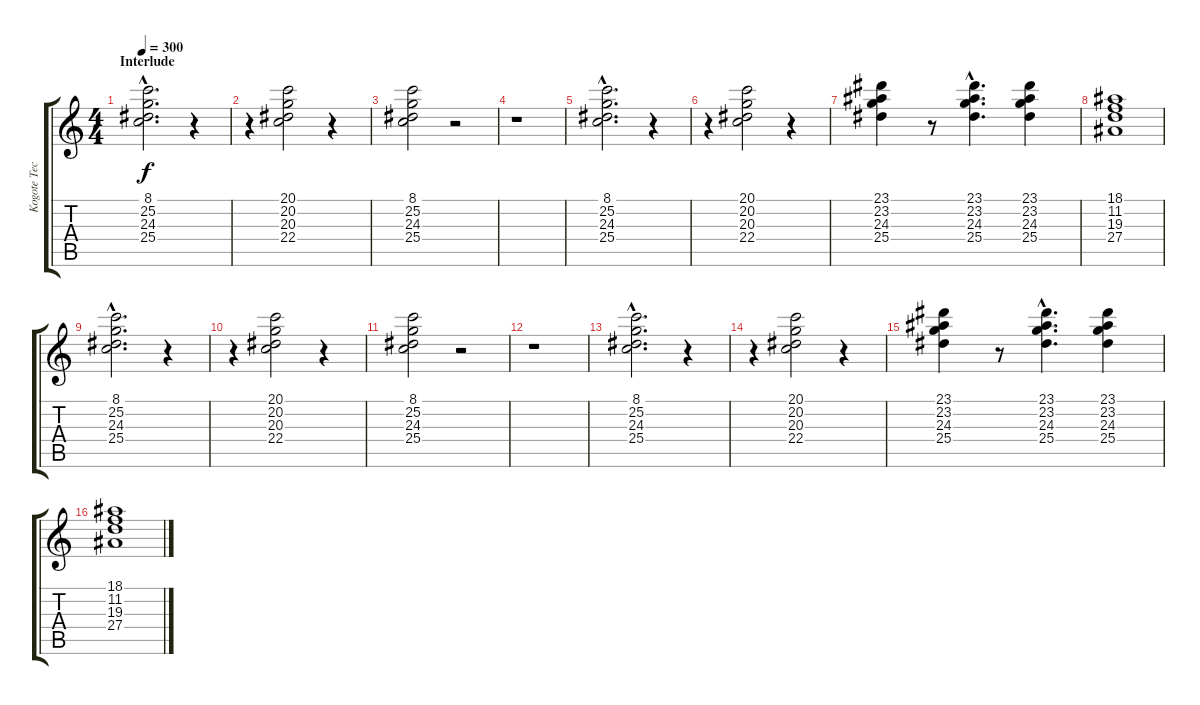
\track ("Kogote Teclado" "Kogote Tec") {instrument rockorgan}
\staff {score tabs}
\tuning (E4 B3 G3 D3 A2 E2) {hide}
\ts (4 4)
\section ("" "Interlude")
\tempo 300
\clef g2
\ks c
(8.1{hac} 25.2{hac} 24.3{hac} 25.4{hac}).2{d dy f} r.4 |
r.4 (20.1 20.2 20.3 22.4).2 r.4 |
(8.1 25.2 24.3 25.4).2 r.2 |
r.1 |
(8.1{hac} 25.2{hac} 24.3{hac} 25.4{hac}).2{d} r.4 |
r.4 (20.1 20.2 20.3 22.4).2 r.4 |
(23.1 23.2 24.3 25.4).4 r.8 (23.1{hac} 23.2{hac} 24.3{hac} 25.4{hac}).4{d} (23.1 23.2 24.3 25.4).4 |
(18.1 11.2 19.3 27.4).1 |
(8.1{hac} 25.2{hac} 24.3{hac} 25.4{hac}).2{d} r.4 |
r.4 (20.1 20.2 20.3 22.4).2 r.4 |
(8.1 25.2 24.3 25.4).2 r.2 |
r.1 |
(8.1{hac} 25.2{hac} 24.3{hac} 25.4{hac}).2{d} r.4 |
r.4 (20.1 20.2 20.3 22.4).2 r.4 |
(23.1 23.2 24.3 25.4).4 r.8 (23.1{hac} 23.2{hac} 24.3{hac} 25.4{hac}).4{d} (23.1 23.2 24.3 25.4).4 |
(18.1 11.2 19.3 27.4).1
